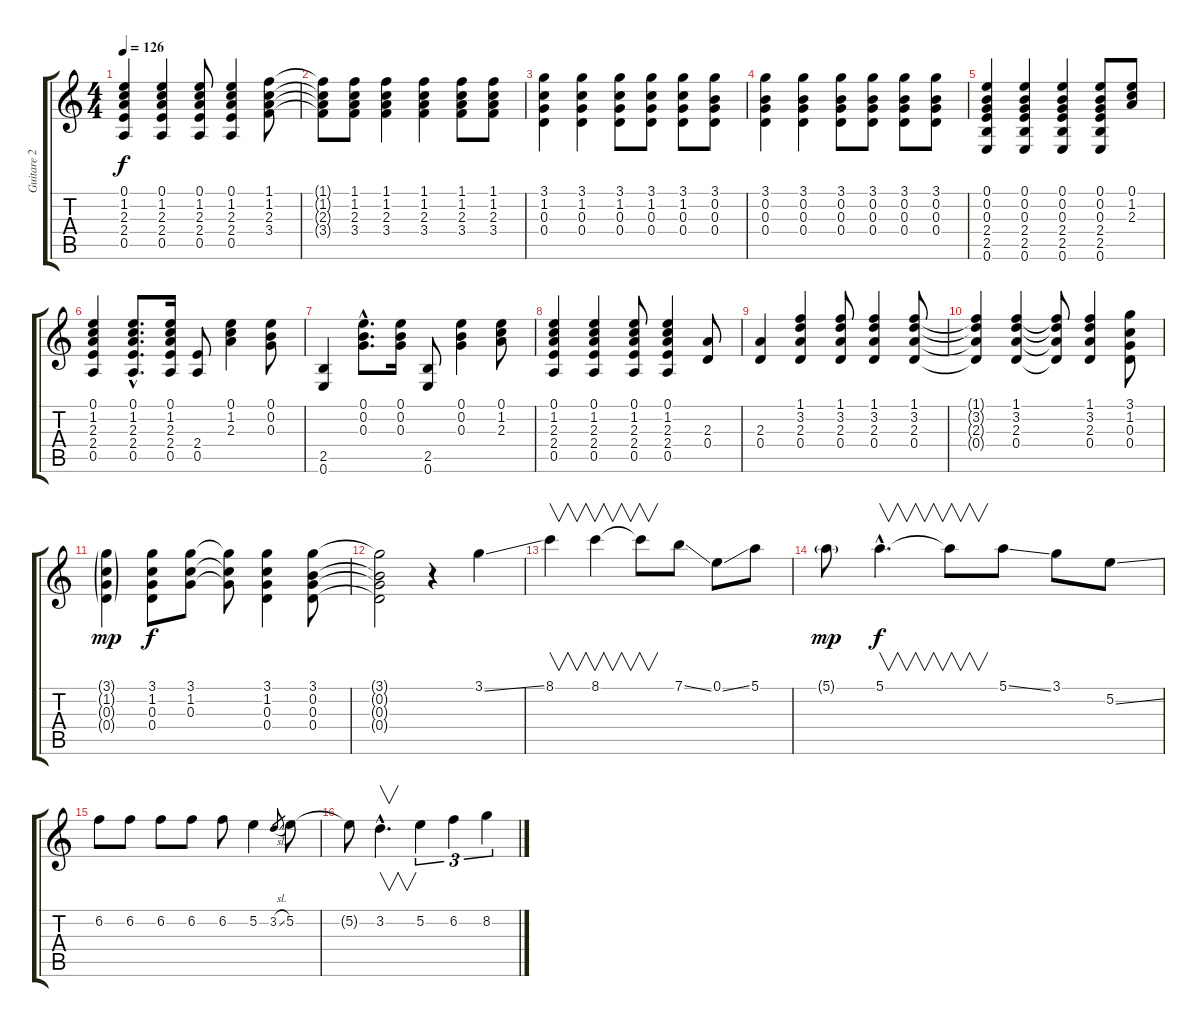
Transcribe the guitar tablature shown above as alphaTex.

\track ("Guitare 2" "Guitare 2") {instrument electricguitarjazz}
\staff {score tabs}
\tuning (E4 B3 G3 D3 A2 E2) {hide}
\ts (4 4)
\tempo 126
\clef g2
\ks c
(0.1 1.2 2.3 2.4 0.5).4{dy f} (0.1 1.2 2.3 2.4 0.5).4 (0.1 1.2 2.3 2.4 0.5).8 (0.1 1.2 2.3 2.4 0.5).4 (1.1 1.2 2.3 3.4).8 |
(1.1{t} 1.2{t} 2.3{t} 3.4{t}).8 (1.1 1.2 2.3 3.4).8 (1.1 1.2 2.3 3.4).4 (1.1 1.2 2.3 3.4).4 (1.1 1.2 2.3 3.4).8 (1.1 1.2 2.3 3.4).8 |
(3.1 1.2 0.3 0.4).4 (3.1 1.2 0.3 0.4).4 (3.1 1.2 0.3 0.4).8 (3.1 1.2 0.3 0.4).8 (3.1 1.2 0.3 0.4).8 (3.1 0.2 0.3 0.4).8 |
(3.1 0.2 0.3 0.4).4 (3.1 0.2 0.3 0.4).4 (3.1 0.2 0.3 0.4).8 (3.1 0.2 0.3 0.4).8 (3.1 0.2 0.3 0.4).8 (3.1 0.2 0.3 0.4).8 |
(0.1 0.2 0.3 2.4 2.5 0.6).4 (0.1 0.2 0.3 2.4 2.5 0.6).4 (0.1 0.2 0.3 2.4 2.5 0.6).4 (0.1 0.2 0.3 2.4 2.5 0.6).8 (0.1 1.2 2.3).8 |
(0.1 1.2 2.3 2.4 0.5).4 (0.1{hac} 1.2{hac} 2.3{hac} 2.4{hac} 0.5{hac}).8{d} (0.1 1.2 2.3 2.4 0.5).16 (2.4 0.5).8 (0.1 1.2 2.3).4 (0.1 0.2 0.3).8 |
(2.5 0.6).4 (0.1{hac} 0.2{hac} 0.3{hac}).8{d} (0.1 0.2 0.3).16 (2.5 0.6).8 (0.1 0.2 0.3).4 (0.1 1.2 2.3).8 |
(0.1 1.2 2.3 2.4 0.5).4 (0.1 1.2 2.3 2.4 0.5).4 (0.1 1.2 2.3 2.4 0.5).8 (0.1 1.2 2.3 2.4 0.5).4 (2.3 0.4).8 |
(2.3 0.4).4 (1.1 3.2 2.3 0.4).4 (1.1 3.2 2.3 0.4).8 (1.1 3.2 2.3 0.4).4 (1.1 3.2 2.3 0.4).8 |
(1.1{t} 3.2{t} 2.3{t} 0.4{t}).4 (1.1 3.2 2.3 0.4).4 (1.1{t} 3.2{t} 2.3{t} 0.4{t}).8 (1.1 3.2 2.3 0.4).4 (3.1 1.2 0.3 0.4).8 |
(3.1{g} 1.2{g} 0.3{g} 0.4{g}).4{dy mp} (3.1 1.2 0.3 0.4).8{dy f} (3.1 1.2 0.3).8 (3.1{t} 1.2{t} 0.3{t}).8 (3.1 1.2 0.3 0.4).4 (3.1 0.2 0.3 0.4).8 |
(3.1{t} 0.2{t} 0.3{t} 0.4{t}).2 r.4 3.1{ss}.4 |
8.1.4{v} 8.1.4{v} 8.1{t}.8{v} 7.1{ss}.8 0.1{ss}.8 5.1.8 |
5.1{g}.8{dy mp} 5.1{hac}.4{v d dy f} 5.1{t}.8{v} 5.1{ss}.8 3.1.8 5.2{ss}.8 |
6.2.8 6.2.8 6.2.8 6.2.8 6.2.8 5.2.4 3.2{sl}.8{gr} 5.2.8 |
5.2{t}.8 3.2{hac}.4{v d} 5.2.4{tu (3 2)} 6.2.4{tu (3 2)} 8.2.4{tu (3 2)}
